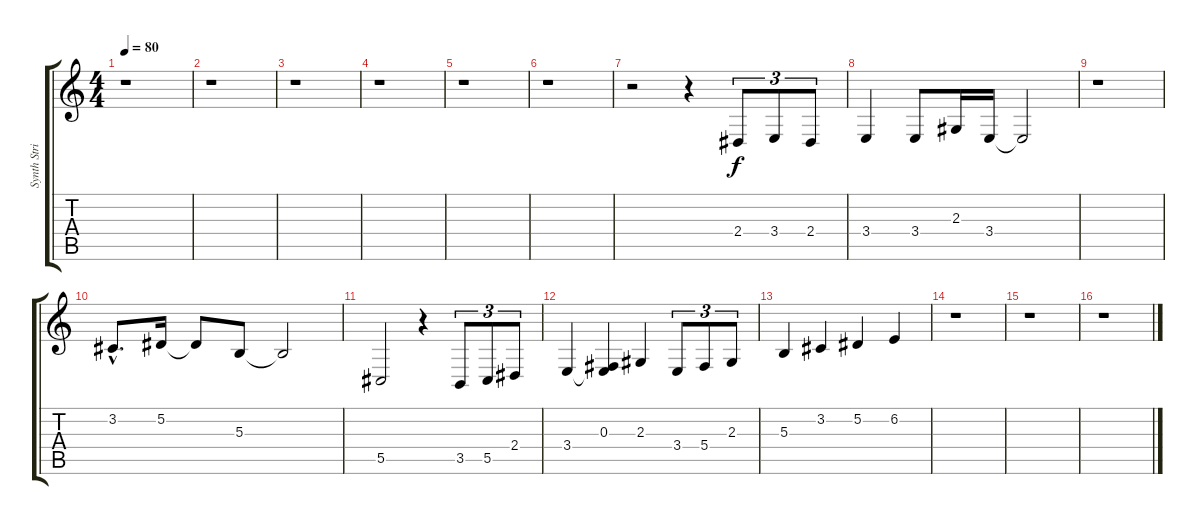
\track ("Synth Strings" "Synth Stri") {instrument stringensemble1}
\staff {score tabs}
\tuning (Eb4 Bb3 Gb3 Db3 Ab2 Eb2) {hide}
\ts (4 4)
\tempo 80
\clef g2
\ks c
r.1{dy f} |
r.1 |
r.1 |
r.1 |
r.1 |
r.1 |
r.2 r.4 2.4.8{tu (3 2)} 3.4.8{tu (3 2)} 2.4.8{tu (3 2)} |
3.4.4 3.4.8 2.3.16 3.4.16 3.4{t}.2 |
r.1 |
3.2{hac}.8{d} 5.2.16 5.2{t}.8 5.3.8 5.3{t}.2 |
5.5.2 r.4 3.5.8{tu (3 2)} 5.5.8{tu (3 2)} 2.4.8{tu (3 2)} |
3.4.4 (0.3 3.4{t}).4 2.3.4 3.4.8{tu (3 2)} 5.4.8{tu (3 2)} 2.3.8{tu (3 2)} |
5.3.4 3.2.4 5.2.4 6.2.4 |
r.1 |
r.1 |
r.1
